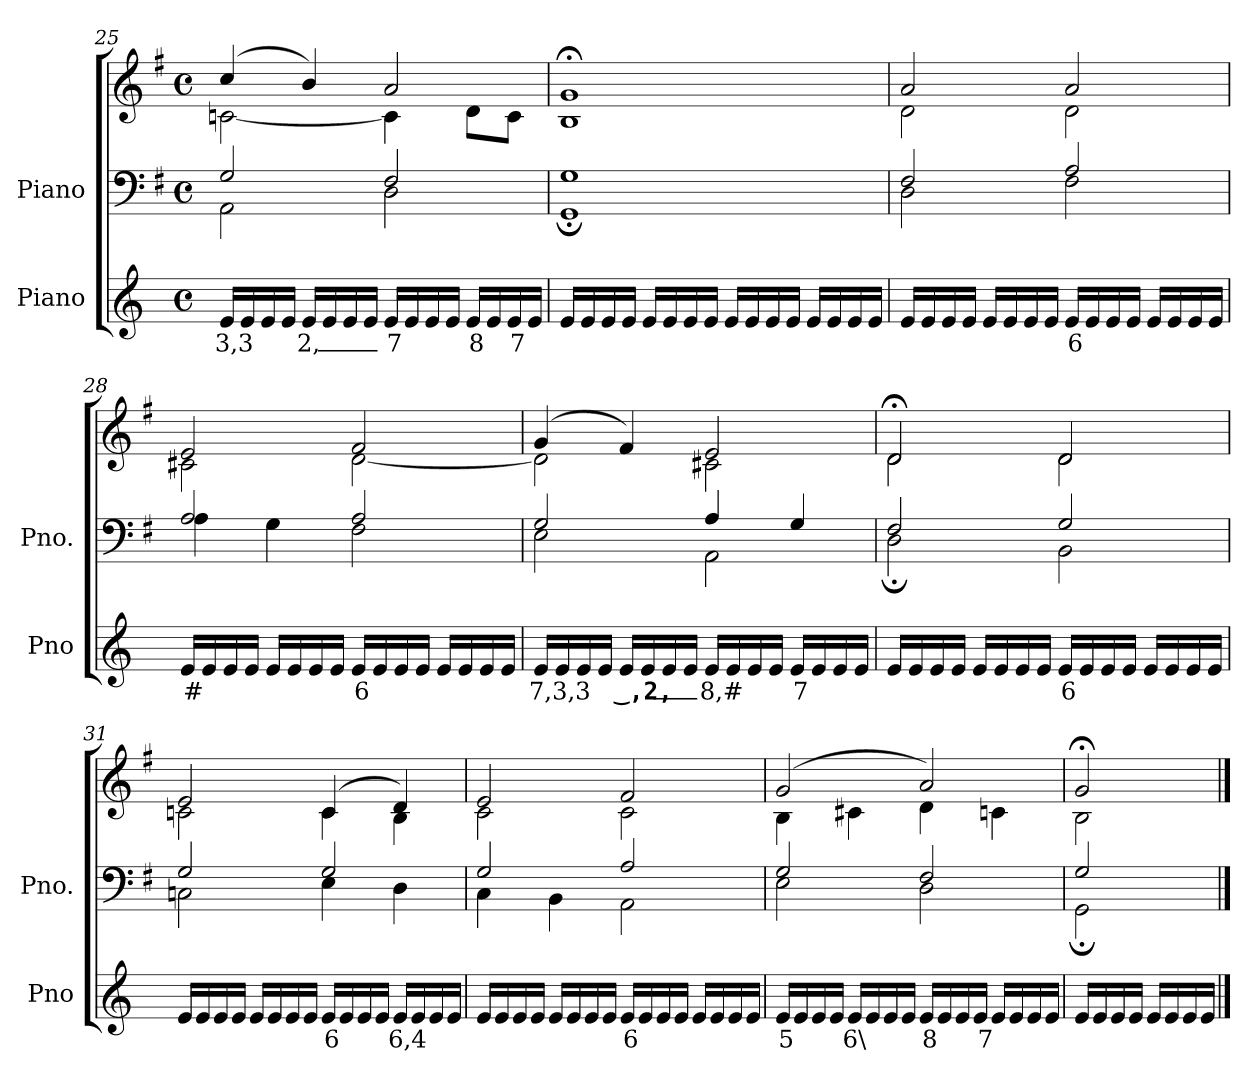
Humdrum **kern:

**kern	**text	**kern	**kern
*part2	*part2	*part1	*part1
*staff3	*staff3	*staff2	*staff1
*I"Piano	*	*I"Piano	*
*I'Pno	*	*I'Pno.	*
*clefG2	*	*clefF4	*clefG2
*k[]	*	*k[f#]	*k[f#]
*M4/4	*	*M4/4	*M4/4
*met(c)	*	*met(c)	*met(c)
=25	=25	=25	=25
!	!LO:LY:b	!	!
*	*	*^	*^
16e/LL	3,3	2G/	2AA\	(>4cc/	[2cn\
16e/	.	.	.	.	.
16e/	.	.	.	.	.
16e/JJ	.	.	.	.	.
!	!LO:LY:b	!	!	!	!
16e/LL	2,_	.	.	4b/)	.
16e/	.	.	.	.	.
16e/	.	.	.	.	.
16e/JJ	.	.	.	.	.
!	!LO:LY:b	!	!	!	!
16e/LL	7	2F#/	2D\	2a/	4c\]
16e/	.	.	.	.	.
16e/	.	.	.	.	.
16e/JJ	.	.	.	.	.
!	!LO:LY:b	!	!	!	!
16e/LL	8	.	.	.	8d\L
16e/	.	.	.	.	.
!	!LO:LY:b	!	!	!	!
16e/	7	.	.	.	8c\J
16e/JJ	.	.	.	.	.
=26	=26	=26	=26	=26	=26
16e/LL	.	1G	1GG;	1g;<	1B
16e/	.	.	.	.	.
16e/	.	.	.	.	.
16e/JJ	.	.	.	.	.
16e/LL	.	.	.	.	.
16e/	.	.	.	.	.
16e/	.	.	.	.	.
16e/JJ	.	.	.	.	.
16e/LL	.	.	.	.	.
16e/	.	.	.	.	.
16e/	.	.	.	.	.
16e/JJ	.	.	.	.	.
16e/LL	.	.	.	.	.
16e/	.	.	.	.	.
16e/	.	.	.	.	.
16e/JJ	.	.	.	.	.
=27	=27	=27	=27	=27	=27
16e/LL	.	2F#/	2D\	2a/	2d\
16e/	.	.	.	.	.
16e/	.	.	.	.	.
16e/JJ	.	.	.	.	.
16e/LL	.	.	.	.	.
16e/	.	.	.	.	.
16e/	.	.	.	.	.
16e/JJ	.	.	.	.	.
!	!LO:LY:b	!	!	!	!
16e/LL	6	2A/	2F#\	2a/	2d\
16e/	.	.	.	.	.
16e/	.	.	.	.	.
16e/JJ	.	.	.	.	.
16e/LL	.	.	.	.	.
16e/	.	.	.	.	.
16e/	.	.	.	.	.
16e/JJ	.	.	.	.	.
=28	=28	=28	=28	=28	=28
!	!LO:LY:b	!	!	!	!
16e/LL	#	2A/	4A\	2e/	2c#X\
16e/	.	.	.	.	.
16e/	.	.	.	.	.
16e/JJ	.	.	.	.	.
!	!LO:LY:b	!	!	!	!
16e/LL	_	.	4G\	.	.
16e/	.	.	.	.	.
16e/	.	.	.	.	.
16e/JJ	.	.	.	.	.
!	!LO:LY:b	!	!	!	!
16e/LL	6	2A/	2F#\	2f#/	[2d\
16e/	.	.	.	.	.
16e/	.	.	.	.	.
16e/JJ	.	.	.	.	.
16e/LL	.	.	.	.	.
16e/	.	.	.	.	.
16e/	.	.	.	.	.
16e/JJ	.	.	.	.	.
=29	=29	=29	=29	=29	=29
!	!LO:LY:b	!	!	!	!
16e/LL	7,3,3	2G/	2E\	(>4g/	2d\]
16e/	.	.	.	.	.
16e/	.	.	.	.	.
16e/JJ	.	.	.	.	.
!	!LO:LY:b	!	!	!	!
16e/LL	_,2,_	.	.	4f#/)	.
16e/	.	.	.	.	.
16e/	.	.	.	.	.
16e/JJ	.	.	.	.	.
!	!LO:LY:b	!	!	!	!
16e/LL	8,#	4A/	2AA\	2e/	2c#X\
16e/	.	.	.	.	.
16e/	.	.	.	.	.
16e/JJ	.	.	.	.	.
!	!LO:LY:b	!	!	!	!
16e/LL	7	4G/	.	.	.
16e/	.	.	.	.	.
16e/	.	.	.	.	.
16e/JJ	.	.	.	.	.
=30	=30	=30	=30	=30	=30
16e/LL	.	2F#/	2D;\	2d;</	2d\
16e/	.	.	.	.	.
16e/	.	.	.	.	.
16e/JJ	.	.	.	.	.
16e/LL	.	.	.	.	.
16e/	.	.	.	.	.
16e/	.	.	.	.	.
16e/JJ	.	.	.	.	.
!	!LO:LY:b	!	!	!	!
16e/LL	6	2G/	2BB\	2d/	2d\
16e/	.	.	.	.	.
16e/	.	.	.	.	.
16e/JJ	.	.	.	.	.
16e/LL	.	.	.	.	.
16e/	.	.	.	.	.
16e/	.	.	.	.	.
16e/JJ	.	.	.	.	.
=31	=31	=31	=31	=31	=31
16e/LL	.	2G/	2Cn\	2e/	2cn\
16e/	.	.	.	.	.
16e/	.	.	.	.	.
16e/JJ	.	.	.	.	.
16e/LL	.	.	.	.	.
16e/	.	.	.	.	.
16e/	.	.	.	.	.
16e/JJ	.	.	.	.	.
!	!LO:LY:b	!	!	!	!
16e/LL	6	2G/	4E\	(>4c/	4c\
16e/	.	.	.	.	.
16e/	.	.	.	.	.
16e/JJ	.	.	.	.	.
!	!LO:LY:b	!	!	!	!
16e/LL	6,4	.	4D\	4d/)	4B\
16e/	.	.	.	.	.
16e/	.	.	.	.	.
16e/JJ	.	.	.	.	.
=32	=32	=32	=32	=32	=32
16e/LL	.	2G/	4C\	2e/	2c\
16e/	.	.	.	.	.
16e/	.	.	.	.	.
16e/JJ	.	.	.	.	.
!	!LO:LY:b	!	!	!	!
16e/LL	_	.	4BB\	.	.
16e/	.	.	.	.	.
16e/	.	.	.	.	.
16e/JJ	.	.	.	.	.
!	!LO:LY:b	!	!	!	!
16e/LL	6	2A/	2AA\	2f#/	2c\
16e/	.	.	.	.	.
16e/	.	.	.	.	.
16e/JJ	.	.	.	.	.
16e/LL	.	.	.	.	.
16e/	.	.	.	.	.
16e/	.	.	.	.	.
16e/JJ	.	.	.	.	.
=33	=33	=33	=33	=33	=33
!	!LO:LY:b	!	!	!	!
16e/LL	5	2G/	2E\	(>2g/	4B\
16e/	.	.	.	.	.
16e/	.	.	.	.	.
16e/JJ	.	.	.	.	.
!	!LO:LY:b	!	!	!	!
16e/LL	6\	.	.	.	4c#X\
16e/	.	.	.	.	.
16e/	.	.	.	.	.
16e/JJ	.	.	.	.	.
!	!LO:LY:b	!	!	!	!
16e/LL	8	2F#/	2D\	2a/)	4d\
16e/	.	.	.	.	.
16e/	.	.	.	.	.
16e/JJ	.	.	.	.	.
!	!LO:LY:b	!	!	!	!
16e/LL	7	.	.	.	4cn\
16e/	.	.	.	.	.
16e/	.	.	.	.	.
16e/JJ	.	.	.	.	.
=34	=34	=34	=34	=34	=34
16e/LL	.	2G/	2GG;\	2g;</	2B\
16e/	.	.	.	.	.
16e/	.	.	.	.	.
16e/JJ	.	.	.	.	.
16e/LL	.	.	.	.	.
16e/	.	.	.	.	.
16e/	.	.	.	.	.
16e/JJ	.	.	.	.	.
*	*	*v	*v	*	*
*	*	*	*v	*v
==	==	==	==
*-	*-	*-	*-
